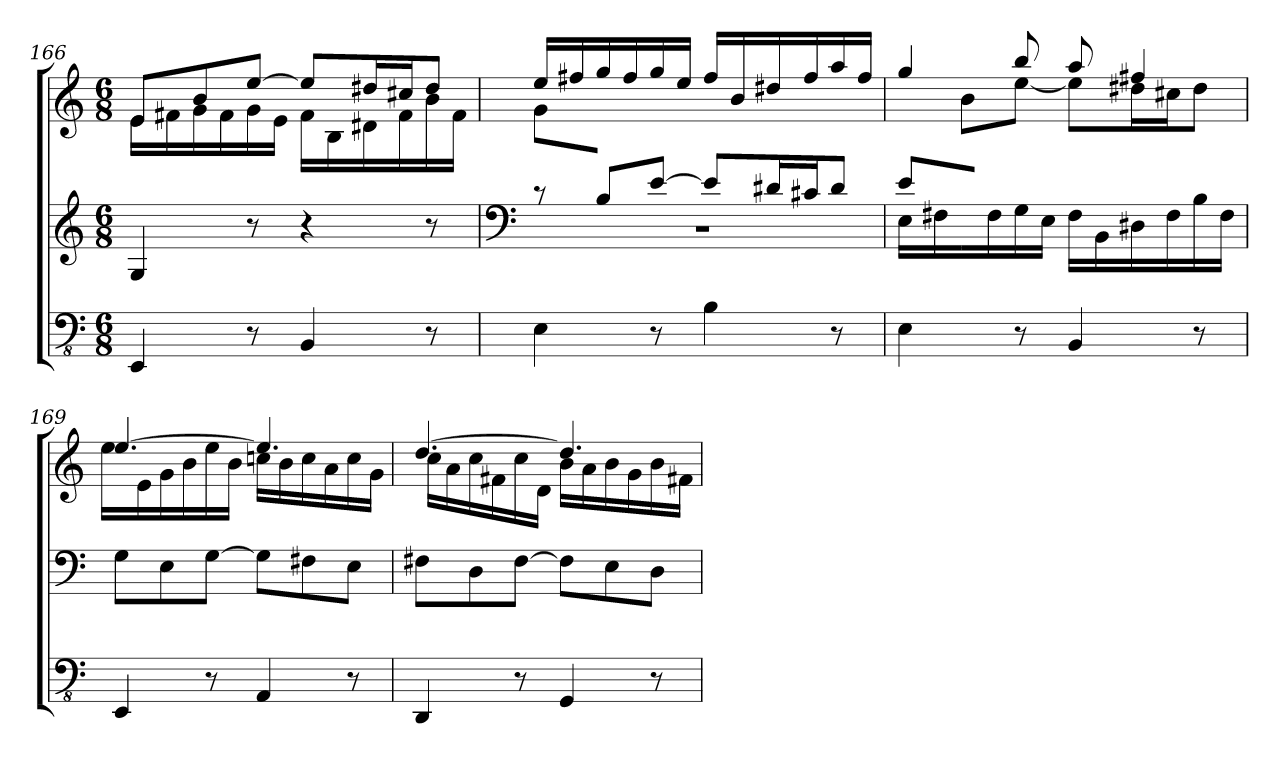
**kern	**kern	**kern
*part1	*part1	*part1
*staff3	*staff2	*staff1
*clefFv4	*clefG2	*clefG2
*k[]	*k[]	*k[]
*M6/8	*M6/8	*M6/8
=166	=166	=166
*	*	*^
4EEE/	4G/	8e/L	16e\LL
.	.	.	16f#X\
.	.	8b/	16g\
.	.	.	16f#\
8r	8r	[8ee/J	16g\
.	.	.	16e\JJ
4BBB/	4r	8ee/L]	16f#\LL
.	.	.	16B\
.	.	16dd#X/L	16d#X\
.	.	16cc#X/J	16f#\
8r	8r	8dd#/J	16b\
.	.	.	16f#\JJ
=167	=167	=167	=167
*	*clefF4	*	*
*	*^	*	*
4EE\	8r	2.r	16ee/LL	8g\L
.	.	.	16ff#X/	.
.	8B/L	.	16gg/	8d\Jyy
.	.	.	16ff#/	.
8r	[8e/J	.	16gg/	2ryy
.	.	.	16ee/JJ	.
4BB\	8e/L]	.	16ff#/LL	.
.	.	.	16b/	.
.	16d#X/L	.	16dd#X/	.
.	16c#X/J	.	16ff#/	.
8r	8d#/J	.	16aa/	.
.	.	.	16ff#/JJ	.
!!LO:LB:g=z	!!
=168	=168	=168	=168	=168
4EE\	16E\LL	8e/L	4gg/	8ryy
.	16F#X\	.	.	.
.	16G\yy	8B/Jyy	.	8b\L
.	16F#\	.	.	.
8r	16G\	2ryy	8bb/	[8ee\J
.	16E\JJ	.	.	.
4BBB/	16F#\LL	.	8aa/	8ee\L]
.	16BB\	.	.	.
.	16D#X\	.	4ff#X/	16dd#X\L
.	16F#\	.	.	16cc#X\J
8r	16B\	.	.	8dd#\J
.	16F#\JJ	.	.	.
*	*v	*v	*	*
=169	=169	=169	=169
4EEE/	8G\L	[4.ee/	16ee\LL
.	.	.	16e\
.	8E\	.	16g\
.	.	.	16b\
8r	[8G\J	.	16ee\
.	.	.	16b\JJ
4AAA/	8G\L]	4.ee/]	16ccn\LL
.	.	.	16b\
.	8F#X\	.	16cc\
.	.	.	16a\
8r	8E\J	.	16cc\
.	.	.	16g\JJ
=170	=170	=170	=170
4DDD/	8F#X\L	[4.dd/	16cc\LL
.	.	.	16a\
.	8D\	.	16cc\
.	.	.	16f#X\
8r	[8F#\J	.	16cc\
.	.	.	16d\JJ
4GGG/	8F#\L]	4.dd/]	16b\LL
.	.	.	16a\
.	8E\	.	16b\
.	.	.	16g\
8r	8D\J	.	16b\
.	.	.	16f#X\JJ
*	*	*v	*v
=	=	=
*-	*-	*-
